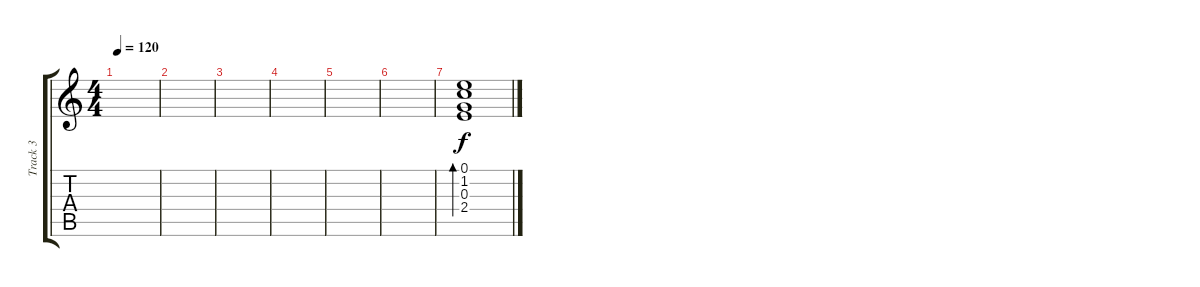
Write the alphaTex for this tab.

\track ("Track 3" "Track 3") {instrument electricguitarclean}
\staff {score tabs}
\tuning (E4 B3 G3 D3 A2 E2) {hide}
\ts (4 4)
\tempo 120
\clef g2
\ks c
|
|
|
|
|
|
(0.1 1.2 0.3 2.4).1{bd 480 volume 13 instrument electricguitarclean}
